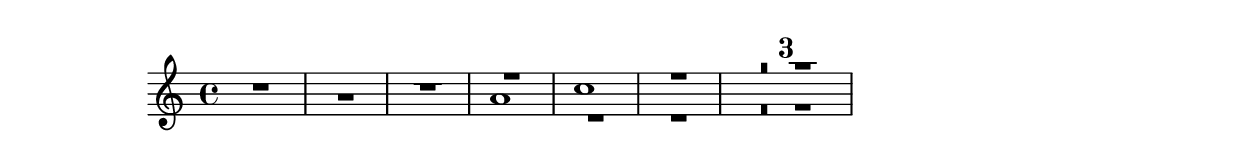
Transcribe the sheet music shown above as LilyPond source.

%% DO NOT EDIT this file manually; it is automatically
%% generated from LSR http://lsr.dsi.unimi.it
%% Make any changes in LSR itself, or in Documentation/snippets/new/ ,
%% and then run scripts/auxiliar/makelsr.py
%%
%% This file is in the public domain.
\version "2.14.0"

\header {
  lsrtags = "rhythms, tweaks-and-overrides"

%% Translation of GIT committish: 59caa3adce63114ca7972d18f95d4aadc528ec3d
 doctitlees = "Posicionar los silencios multicompás"
 texidoces = "
A diferencia de los silencios normales, no existe una instrucción
predefinida para modificar la posición predeterminada de un
símbolo de silencio multicompás sobre el pentagrama, adjuntándolo
a una nota, independientemente de cuál sea su forma.  Sin embargo,
en la música polifónica los silencios multicompás de las voces de
numeración par e impar están separados verticalmente.  La
colocación de los silencios multicompás se puede controlar como se
ve a continuación:

"

%% Translation of GIT committish: 0a868be38a775ecb1ef935b079000cebbc64de40
texidocde = "
Anders als bei normalen Pausen gibt es keinen direkten Befehl, um die
vertikale Position von Ganztaktpausen zu beeinflussen, indem man sie an
eine Tonhöhe anhängt.  In polyphoner Notation wird aber dennoch die
Position der Pausen von geraden und ungeraden Stimmen voneinander
unterschieden.  Die Position von Ganztaktpausen kann wie folgt verändert
werden:
 "
  doctitlede = "Positionierung von Ganztaktpausen"



%% Translation of GIT committish: 4da4307e396243a5a3bc33a0c2753acac92cb685
  texidocfr = "
Si l'on peut positionner verticalement un silence simple en le
rattachant à une note, il n'en va pas de même pour un silence
multi-mesures.  Néanmoins, et uniquement dans le cadre de musique
polyphonique, les silences multi-mesures sont positionnés différemment
selon qu'ils appartiennent à une voix au numéro pair ou impair.  Le
positionnement des silences multi-mesures peut se contrôler ainsi :
"
  doctitlefr = "Positionnement des silences multi-mesures"

  texidoc = "
Unlike ordinary rests, there is no predefined command to change the
staff position of a multi-measure rest symbol of either form by
attaching it to a note.  However, in polyphonic music multi-measure
rests in odd-numbered and even-numbered voices are vertically
separated. The positioning of multi-measure rests can be controlled as
follows:

"
  doctitle = "Positioning multi-measure rests"
} % begin verbatim

\relative c'' {
  % MMR - Multi-Measure Rest
  % MMRs by default are set under the fourth line
  R1
  % They can be moved with an override
  \override MultiMeasureRest #'staff-position = #-2
  R1
  % A value of 0 is the default position;
  % the following trick moves the rest to the center line
  \override MultiMeasureRest #'staff-position = #-0.01
  R1
  % MMRs in odd-numbered voices are under the top line
  << { R1 } \\ { a1 } >>
  % MMRs in even-numbered voices are under the bottom line
  << { c1 } \\ { R1 } >>
  % They remain separated even in empty measures
  << { R1 } \\ { R1 } >>
  % This brings them together even though there are two voices
  \compressFullBarRests
  <<
    \revert MultiMeasureRest #'staff-position
    { R1*3 }
    \\
    \revert MultiMeasureRest #'staff-position
    { R1*3 }
  >>
}
